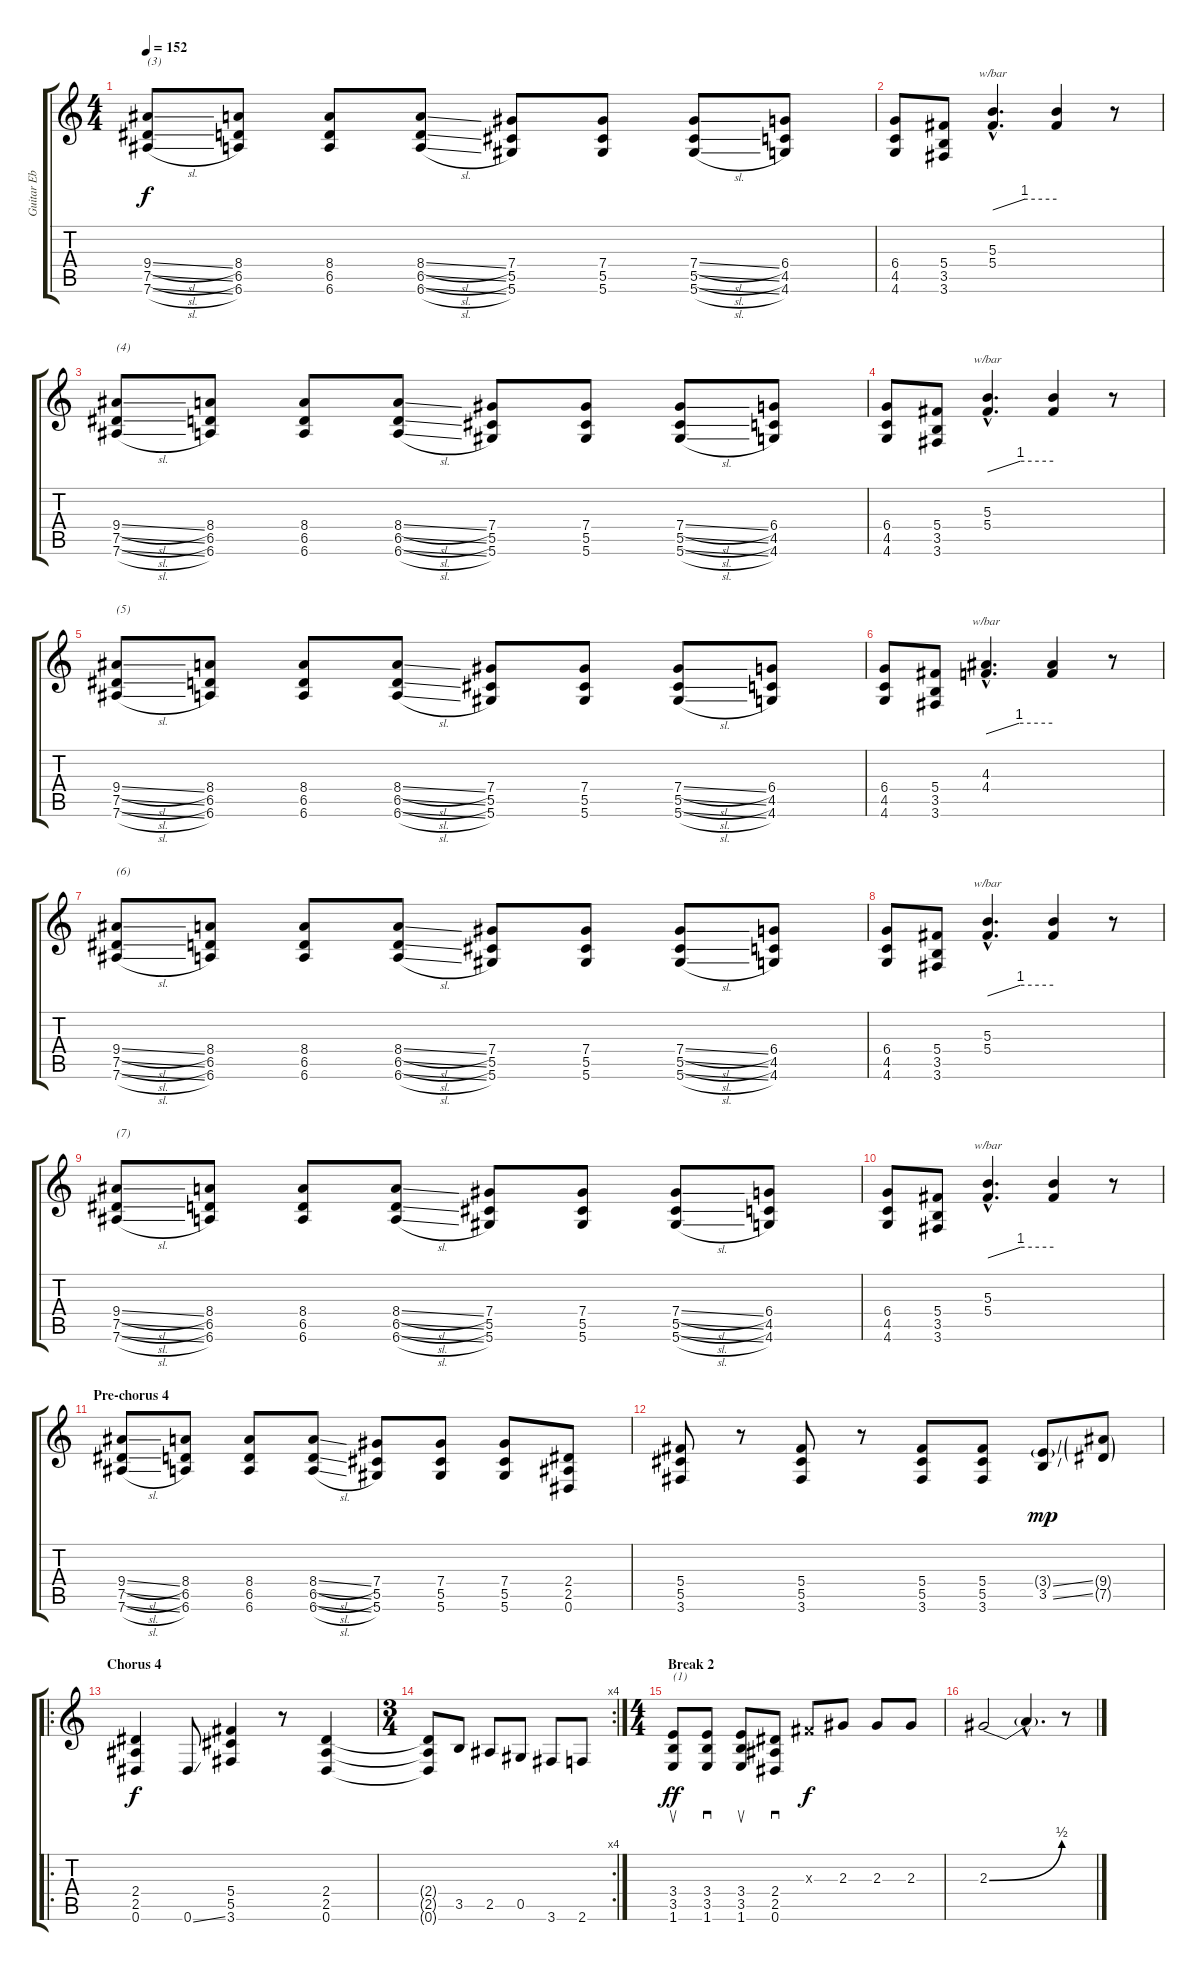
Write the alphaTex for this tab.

\track ("Guitar Eb" "Guitar Eb") {instrument distortionguitar}
\staff {score tabs}
\tuning (Eb4 Bb3 Gb3 Db3 Ab2 Eb2) {hide}
\ts (4 4)
\tempo 152
\clef g2
\ks c
(9.4{sl} 7.5{sl} 7.6{sl}).8{txt "(3)" dy f instrument distortionguitar} (8.4 6.5 6.6).8 (8.4 6.5 6.6).8 (8.4{sl} 6.5{sl} 6.6{sl}).8 (7.4 5.5 5.6).8 (7.4 5.5 5.6).8 (7.4{sl} 5.5{sl} 5.6{sl}).8 (6.4 4.5 4.6).8 |
(6.4 4.5 4.6).8 (5.4 3.5 3.6).8 (5.3{hac} 5.4{hac}).4{d tbe (custom default 0 0 30 4 60 4)} (5.3{t} 5.4{t}).4 r.8 |
(9.4{sl} 7.5{sl} 7.6{sl}).8{txt "(4)" instrument distortionguitar} (8.4 6.5 6.6).8 (8.4 6.5 6.6).8 (8.4{sl} 6.5{sl} 6.6{sl}).8 (7.4 5.5 5.6).8 (7.4 5.5 5.6).8 (7.4{sl} 5.5{sl} 5.6{sl}).8 (6.4 4.5 4.6).8 |
(6.4 4.5 4.6).8 (5.4 3.5 3.6).8 (5.3{hac} 5.4{hac}).4{d tbe (custom default 0 0 30 4 60 4)} (5.3{t} 5.4{t}).4 r.8 |
(9.4{sl} 7.5{sl} 7.6{sl}).8{txt "(5)" instrument distortionguitar} (8.4 6.5 6.6).8 (8.4 6.5 6.6).8 (8.4{sl} 6.5{sl} 6.6{sl}).8 (7.4 5.5 5.6).8 (7.4 5.5 5.6).8 (7.4{sl} 5.5{sl} 5.6{sl}).8 (6.4 4.5 4.6).8 |
(6.4 4.5 4.6).8 (5.4 3.5 3.6).8 (4.3{hac} 4.4{hac}).4{d tbe (custom default 0 0 30 4 60 4)} (4.3{t} 4.4{t}).4 r.8 |
(9.4{sl} 7.5{sl} 7.6{sl}).8{txt "(6)" instrument distortionguitar} (8.4 6.5 6.6).8 (8.4 6.5 6.6).8 (8.4{sl} 6.5{sl} 6.6{sl}).8 (7.4 5.5 5.6).8 (7.4 5.5 5.6).8 (7.4{sl} 5.5{sl} 5.6{sl}).8 (6.4 4.5 4.6).8 |
(6.4 4.5 4.6).8 (5.4 3.5 3.6).8 (5.3{hac} 5.4{hac}).4{d tbe (custom default 0 0 30 4 60 4)} (5.3{t} 5.4{t}).4 r.8 |
(9.4{sl} 7.5{sl} 7.6{sl}).8{txt "(7)" instrument distortionguitar} (8.4 6.5 6.6).8 (8.4 6.5 6.6).8 (8.4{sl} 6.5{sl} 6.6{sl}).8 (7.4 5.5 5.6).8 (7.4 5.5 5.6).8 (7.4{sl} 5.5{sl} 5.6{sl}).8 (6.4 4.5 4.6).8 |
(6.4 4.5 4.6).8 (5.4 3.5 3.6).8 (5.3{hac} 5.4{hac}).4{d tbe (custom default 0 0 30 4 60 4)} (5.3{t} 5.4{t}).4 r.8 |
\section ("" "Pre-chorus 4")
(9.4{sl} 7.5{sl} 7.6{sl}).8{instrument distortionguitar} (8.4 6.5 6.6).8 (8.4 6.5 6.6).8 (8.4{sl} 6.5{sl} 6.6{sl}).8 (7.4 5.5 5.6).8 (7.4 5.5 5.6).8 (7.4 5.5 5.6).8 (2.4 2.5 0.6).8 |
(5.4 5.5 3.6).8 r.8 (5.4 5.5 3.6).8 r.8 (5.4 5.5 3.6).8 (5.4 5.5 3.6).8 (3.4{ss g} 3.5{ss}).8{dy mp} (9.4{g} 7.5{g}).8 |
\ro
\section ("" "Chorus 4")
(2.4 2.5 0.6).4{dy f} 0.6{ss}.8 (5.4 5.5 3.6).4 r.8 (2.4 2.5 0.6).4 |
\rc 4
\ts (3 4)
(2.4{t} 2.5{t} 0.6{t}).8 3.5.8 2.5.8 0.5.8 3.6.8 2.6.8 |
\ts (4 4)
\section ("" "Break 2")
(3.4 3.5 1.6).8{su txt "(1)" dy ff} (3.4 3.5 1.6).8{sd} (3.4 3.5 1.6).8{su} (2.4 2.5 0.6).8{sd} 0.3{x}.8{dy f} 2.3.8 2.3.8 2.3.8 |
2.3{be (bend 0 0 60 2)}.2 2.3{hac t}.4{d} r.8
